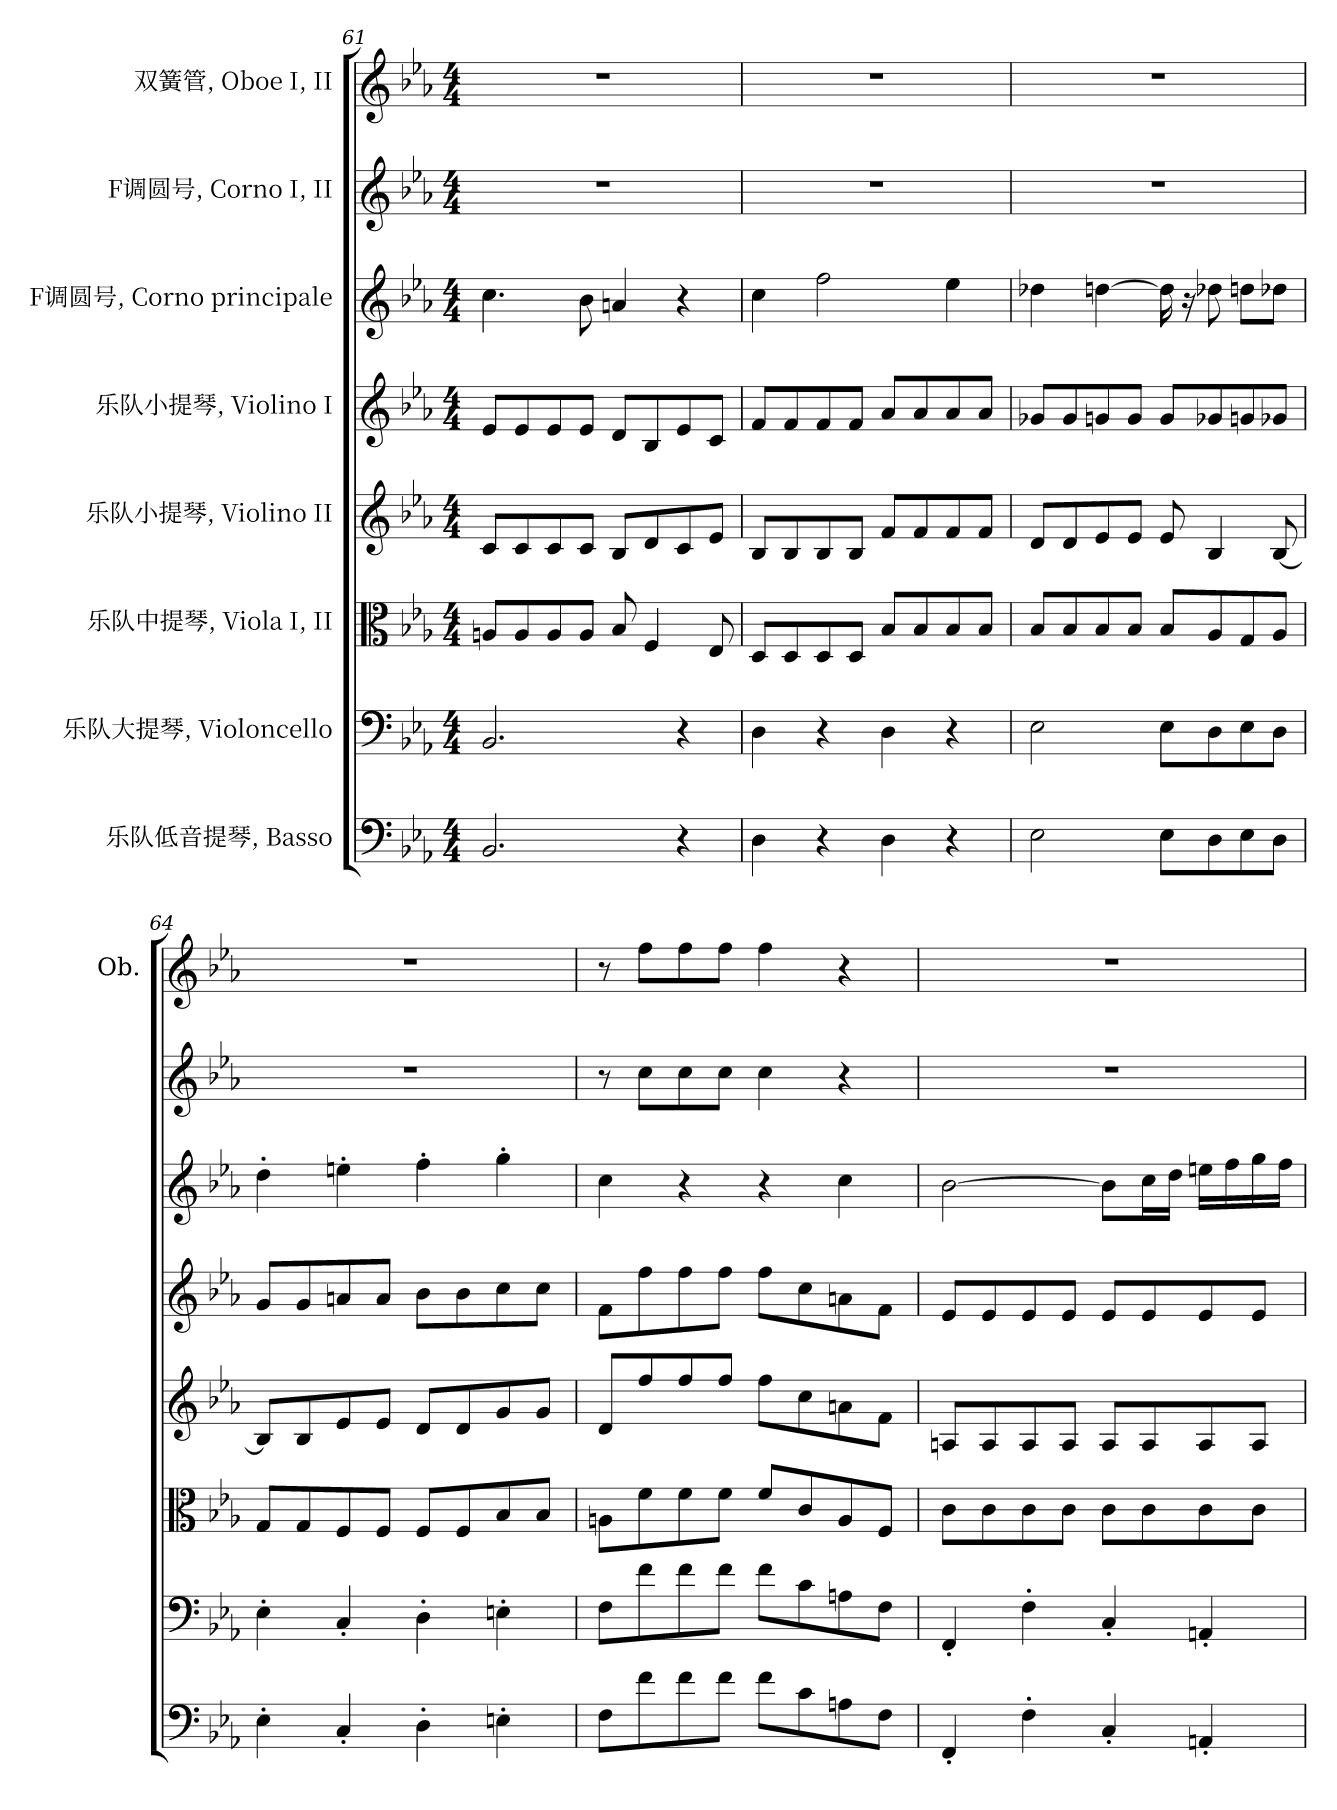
**kern	**kern	**kern	**kern	**kern	**kern	**kern	**kern
*part8	*part7	*part6	*part5	*part4	*part3	*part2	*part1
*staff8	*staff7	*staff6	*staff5	*staff4	*staff3	*staff2	*staff1
*I"乐队低音提琴, Basso	*I"乐队大提琴, Violoncello	*I"乐队中提琴, Viola I, II	*I"乐队小提琴, Violino II	*I"乐队小提琴, Violino I	*I"F调圆号, Corno principale	*I"F调圆号, Corno I, II	*I"双簧管, Oboe I, II
*	*	*	*	*	*	*	*I'Ob.
!!LO:PB:g=z
*clefF4	*clefF4	*clefC3	*clefG2	*clefG2	*clefG2	*clefG2	*clefG2
*ITrd7c12	*	*	*	*	*ITrd4c7	*ITrd4c7	*
*k[b-e-a-]	*k[b-e-a-]	*k[b-e-a-]	*k[b-e-a-]	*k[b-e-a-]	*k[b-e-a-d-]	*k[b-e-a-d-]	*k[b-e-a-]
*M4/4	*M4/4	*M4/4	*M4/4	*M4/4	*M4/4	*M4/4	*M4/4
=61	=61	=61	=61	=61	=61	=61	=61
2.BBB-/	2.BB-/	8An/L	8c/L	8e-/L	4.f\	1r	1r
.	.	8A/	8c/	8e-/	.	.	.
.	.	8A/	8c/	8e-/	.	.	.
.	.	8A/J	8c/J	8e-/J	8e-\	.	.
.	.	8B-/	8B-/L	8d/L	4dn/	.	.
.	.	4F/	8d/	8B-/	.	.	.
4r	4r	.	8c/	8e-/	4r	.	.
.	.	8E-/	8e-/J	8c/J	.	.	.
=62	=62	=62	=62	=62	=62	=62	=62
4DD\	4D\	8D/L	8B-/L	8f/L	4f\	1r	1r
.	.	8D/	8B-/	8f/	.	.	.
4r	4r	8D/	8B-/	8f/	2b-\	.	.
.	.	8D/J	8B-/J	8f/J	.	.	.
4DD\	4D\	8B-/L	8f/L	8a-/L	.	.	.
.	.	8B-/	8f/	8a-/	.	.	.
4r	4r	8B-/	8f/	8a-/	4a-\	.	.
.	.	8B-/J	8f/J	8a-/J	.	.	.
=63	=63	=63	=63	=63	=63	=63	=63
2EE-\	2E-\	8B-/L	8d/L	8g-X/L	4g-X\	1r	1r
.	.	8B-/	8d/	8g-/	.	.	.
.	.	8B-/	8e-/	8gn/	[4gn\	.	.
.	.	8B-/J	8e-/J	8g/J	.	.	.
8EE-\L	8E-\L	8B-/L	8e-/	8g/L	16g\]	.	.
.	.	.	.	.	16r	.	.
8DD\	8D\	8A-/	4B-/	8g-X/	8g-X\	.	.
8EE-\	8E-\	8G/	.	8gn/	8gn\L	.	.
8DD\J	8D\J	8A-/J	[8B-/	8g-X/J	8g-X\J	.	.
!!LO:PB:g=z
=64	=64	=64	=64	=64	=64	=64	=64
4EE-'\	4E-'\	8G/L	8B-/L]	8g/L	4g'\	1r	1r
.	.	8G/	8B-/	8g/	.	.	.
4CC'/	4C'/	8F/	8e-/	8an/	4an'\	.	.
.	.	8F/J	8e-/J	8a/J	.	.	.
4DD'\	4D'\	8F/L	8d/L	8b-\L	4b-'\	.	.
.	.	8F/	8d/	8b-\	.	.	.
4EEn'\	4En'\	8B-/	8g/	8cc\	4cc'\	.	.
.	.	8B-/J	8g/J	8cc\J	.	.	.
=65	=65	=65	=65	=65	=65	=65	=65
8FF\L	8F\L	8An\L	8d/L	8f\L	4f\	8r	8r
8F\	8f\	8f\	8ff/	8ff\	.	8f\L	8ff\L
8F\	8f\	8f\	8ff/	8ff\	4r	8f\	8ff\
8F\J	8f\J	8f\J	8ff/J	8ff\J	.	8f\J	8ff\J
8F\L	8f\L	8f/L	8ff\L	8ff\L	4r	4f\	4ff\
8C\	8c\	8c/	8cc\	8cc\	.	.	.
8AAn\	8An\	8A/	8an\	8an\	4f\	4r	4r
8FF\J	8F\J	8F/J	8f\J	8f\J	.	.	.
=66	=66	=66	=66	=66	=66	=66	=66
4FFF'/	4FF'/	8c\L	8An/L	8e-/L	[2e-\	1r	1r
.	.	8c\	8A/	8e-/	.	.	.
4FF'\	4F'\	8c\	8A/	8e-/	.	.	.
.	.	8c\J	8A/J	8e-/J	.	.	.
4CC'/	4C'/	8c\L	8A/L	8e-/L	8e-\L]	.	.
.	.	8c\	8A/	8e-/	16f\L	.	.
.	.	.	.	.	16g\JJ	.	.
4AAAn'/	4AAn'/	8c\	8A/	8e-/	16an\LL	.	.
.	.	.	.	.	16b-\	.	.
.	.	8c\J	8A/J	8e-/J	16cc\	.	.
.	.	.	.	.	16b-\JJ	.	.
=	=	=	=	=	=	=	=
*-	*-	*-	*-	*-	*-	*-	*-
